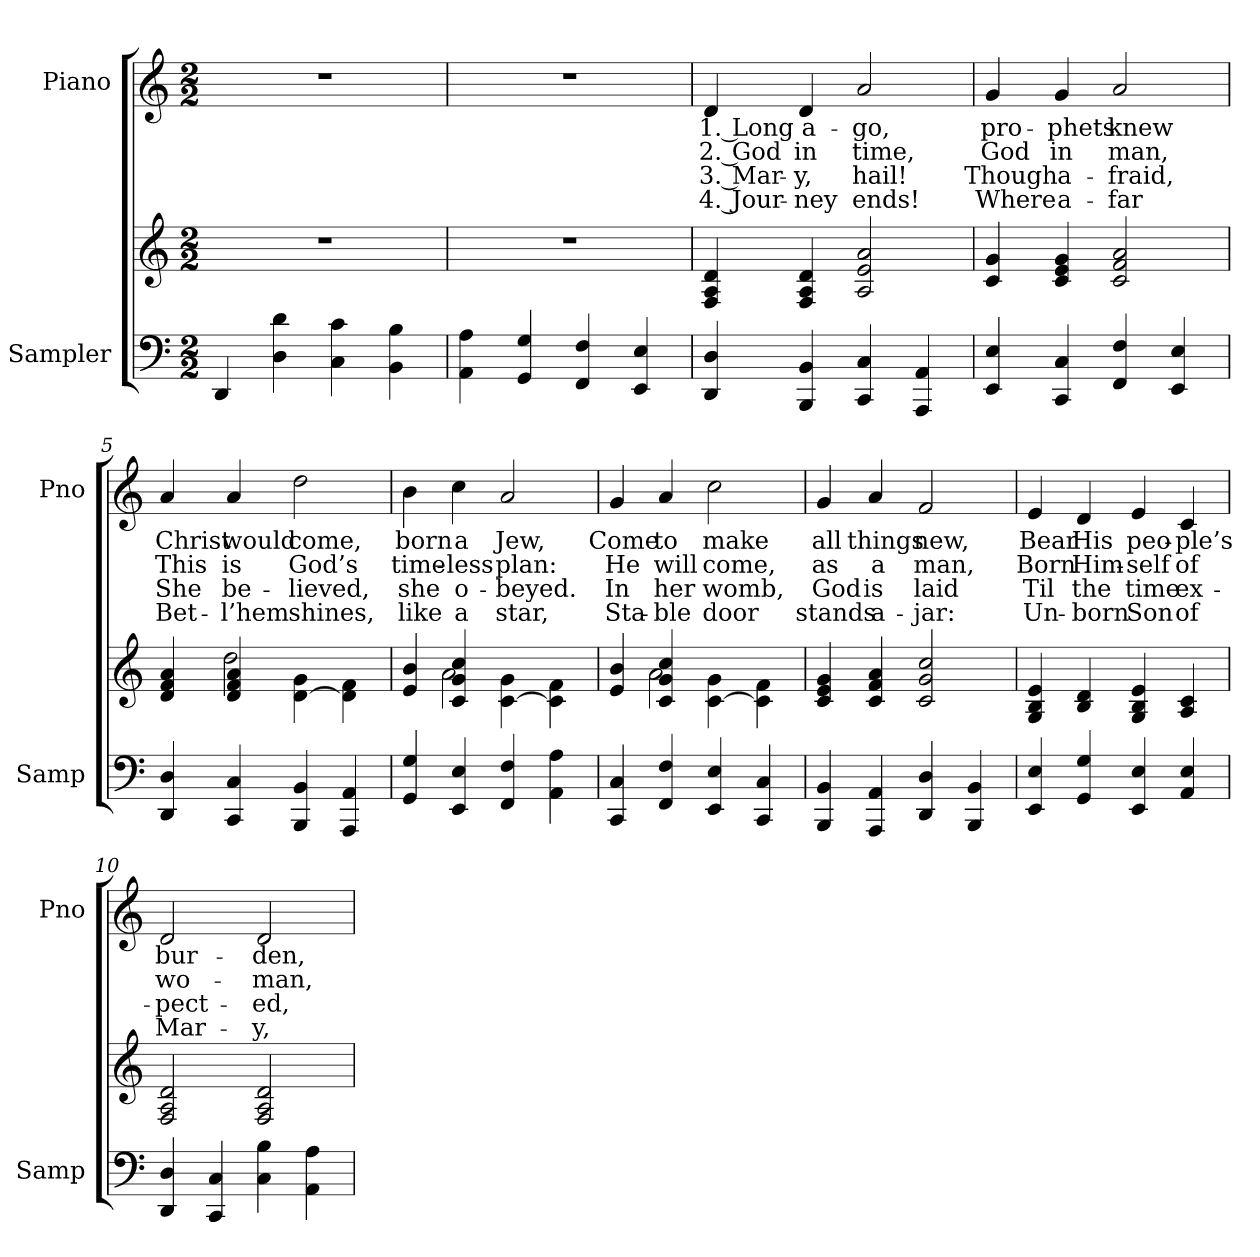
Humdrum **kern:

**kern	**kern	**kern	**text	**text	**text	**text
*part2	*part2	*part1	*part1	*part1	*part1	*part1
*staff3	*staff2	*staff1	*staff1	*staff1	*staff1	*staff1
*I"Sampler	*	*I"Piano	*	*	*	*
*I'Samp	*	*I'Pno	*	*	*	*
*clefF4	*clefG2	*clefG2	*	*	*	*
*M2/2	*M2/2	*M2/2	*	*	*	*
=1	=1	=1	=1	=1	=1	=1
4DD	1r	1r	.	.	.	.
4D 4d	.	.	.	.	.	.
4C 4c	.	.	.	.	.	.
4BB 4B	.	.	.	.	.	.
=2	=2	=2	=2	=2	=2	=2
4AA 4A	1r	1r	.	.	.	.
4GG 4G	.	.	.	.	.	.
4FF 4F	.	.	.	.	.	.
4EE 4E	.	.	.	.	.	.
=3	=3	=3	=3	=3	=3	=3
4DD 4D	4F 4A 4d	4d	1. Long	2. God	3. Mar-	4. Jour-
4BBB 4BB	4F 4A 4d	4d	a-	in	-y,	-ney
4CC 4C	2A 2e 2a	2a	-go,	time,	hail!	ends!
4AAA 4AA	.	.	.	.	.	.
=4	=4	=4	=4	=4	=4	=4
4EE 4E	4c 4g	4g	pro-	God	Though	Where
4CC 4C	4c 4e 4g	4g	-phets	in	a-	a-
4FF 4F	2c 2f 2a	2a	knew	man,	-fraid,	-far
4EE 4E	.	.	.	.	.	.
=5	=5	=5	=5	=5	=5	=5
*	*^	*	*	*	*	*
4DD 4D	4d 4f 4a	4ryy	4a	Christ	This	She	Bet-
4CC 4C	4d 4f 4a	2dd	4a	would	is	be-	-l’hem
4BBB 4BB	[4d\ 4g\	.	2dd	come,	God’s	-lieved,	shines,
4AAA 4AA	4d\] 4f\	4ryy	.	.	.	.	.
=6	=6	=6	=6	=6	=6	=6	=6
4GG 4G	4e 4b	4ryy	4b	born	time-	she	like
4EE 4E	4c 4g 4cc	2a	4cc	a	-less	o-	a
4FF 4F	[4c\ 4g\	.	2a	Jew,	plan:	-beyed.	star,
4AA 4A	4c\] 4f\	4ryy	.	.	.	.	.
=7	=7	=7	=7	=7	=7	=7	=7
4CC 4C	4e 4b	4ryy	4g	Come	He	In	Sta-
4FF 4F	4c 4g 4cc	2a	4a	to	will	her	-ble
4EE 4E	[4c\ 4g\	.	2cc	make	come,	womb,	door
4CC 4C	4c\] 4f\	4ryy	.	.	.	.	.
*	*v	*v	*	*	*	*	*
=8	=8	=8	=8	=8	=8	=8
4BBB 4BB	4c 4e 4g	4g	all	as	God	stands
4AAA 4AA	4c 4f 4a	4a	things	a	is	a-
4DD 4D	2c 2g 2cc	2f	new,	man,	laid	-jar:
4BBB 4BB	.	.	.	.	.	.
=9	=9	=9	=9	=9	=9	=9
4EE 4E	4G 4B 4e	4e	Bear	Born	Til	Un-
4GG 4G	4B 4d	4d	His	Him-	the	-born
4EE 4E	4G 4B 4e	4e	peo-	-self	time	Son
4AA 4E	4A 4c	4c	-ple’s	of	ex-	of
=10	=10	=10	=10	=10	=10	=10
4DD 4D	2F 2A 2d	2d	bur-	wo-	-pect-	Mar-
4CC 4C	.	.	.	.	.	.
4C 4B	2F 2A 2d	2d	-den,	-man,	-ed,	-y,
4AA 4A	.	.	.	.	.	.
=	=	=	=	=	=	=
*-	*-	*-	*-	*-	*-	*-
